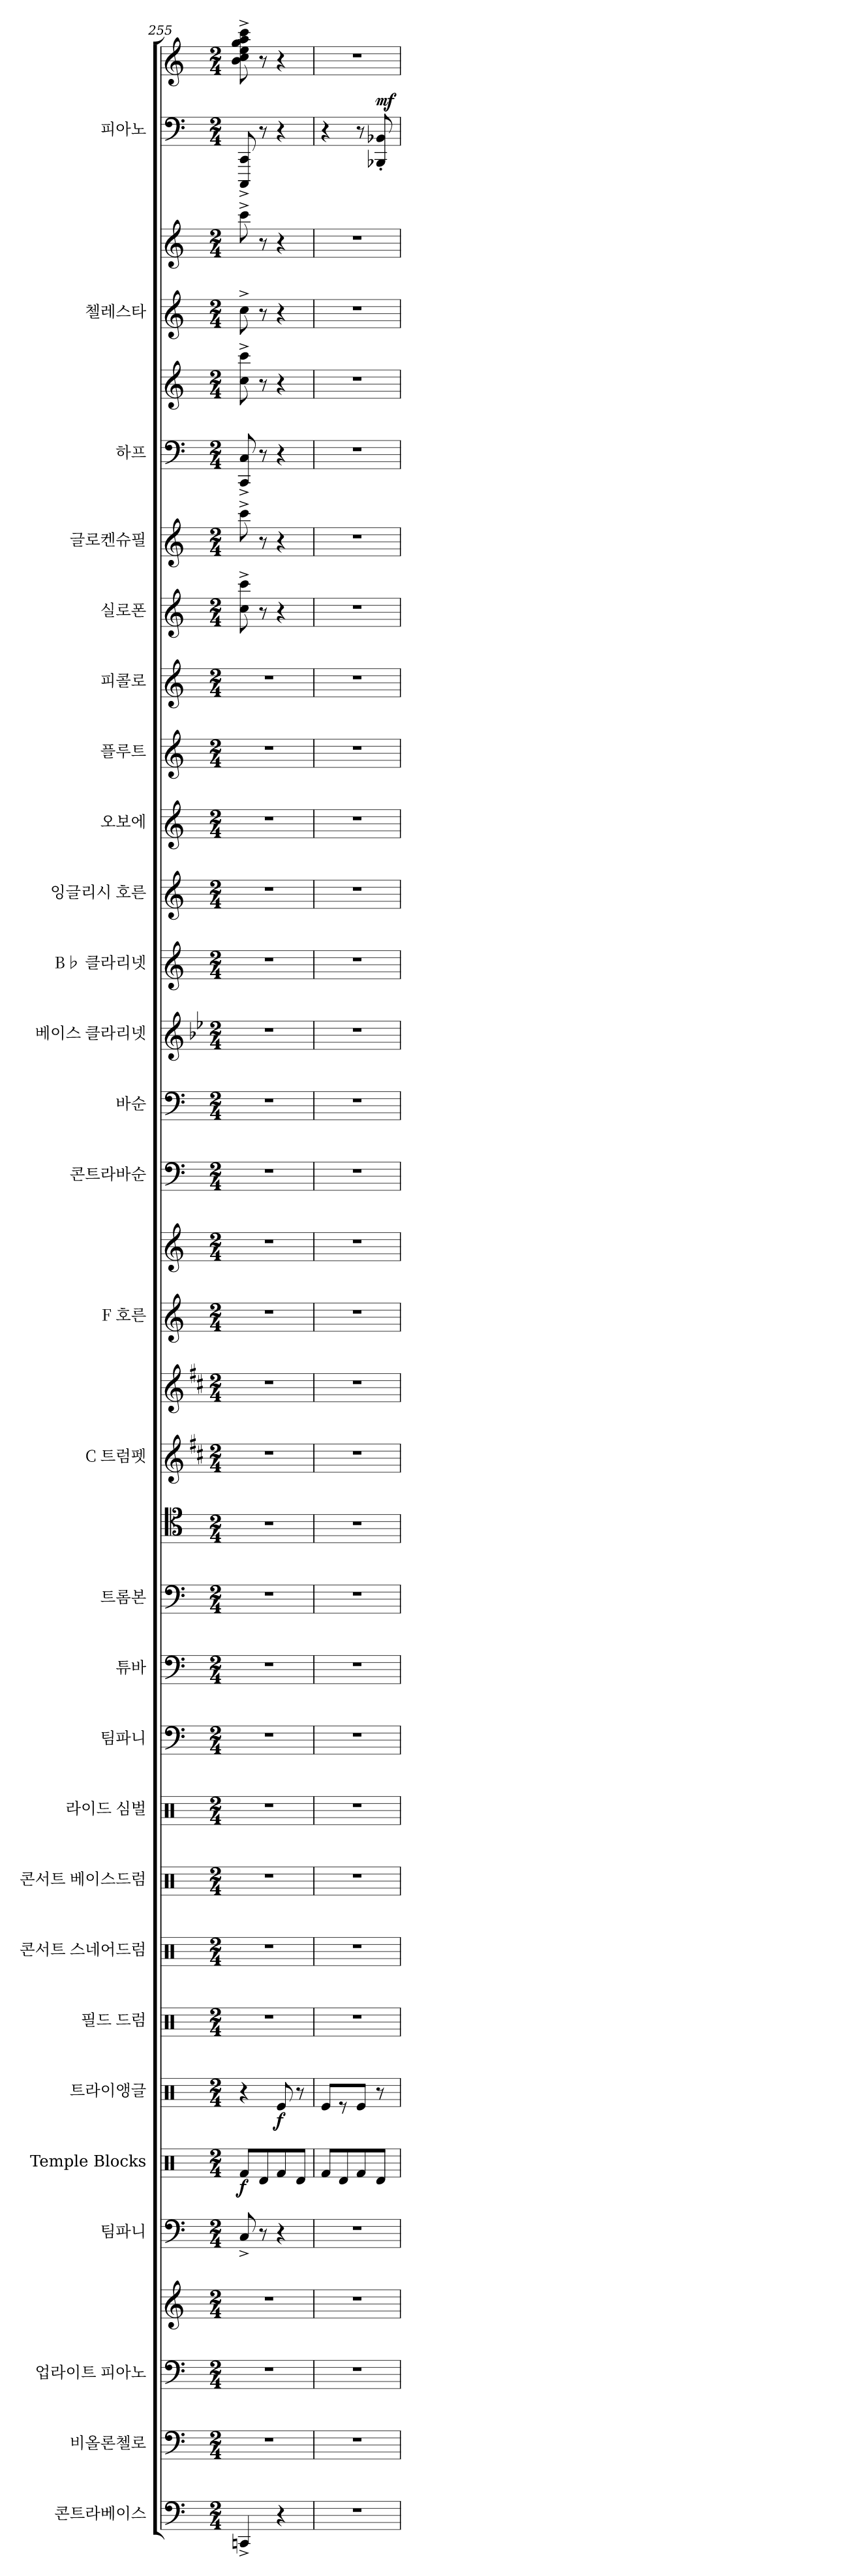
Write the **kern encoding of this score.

**kern	**kern	**kern	**kern	**kern	**kern	**dynam	**kern	**dynam	**kern	**kern	**kern	**kern	**kern	**kern	**kern	**kern	**kern	**kern	**kern	**kern	**kern	**kern	**kern	**kern	**kern	**kern	**kern	**kern	**kern	**kern	**kern	**kern	**kern	**kern	**kern	**kern	**dynam
*part28	*part27	*part26	*part26	*part25	*part24	*part24	*part23	*part23	*part22	*part21	*part20	*part19	*part18	*part17	*part16	*part16	*part15	*part15	*part14	*part14	*part13	*part12	*part11	*part10	*part9	*part8	*part7	*part6	*part5	*part4	*part3	*part3	*part2	*part2	*part1	*part1	*part1
*staff35	*staff34	*staff33	*staff32	*staff31	*staff30	*staff30	*staff29	*staff29	*staff28	*staff27	*staff26	*staff25	*staff24	*staff23	*staff22	*staff21	*staff20	*staff19	*staff18	*staff17	*staff16	*staff15	*staff14	*staff13	*staff12	*staff11	*staff10	*staff9	*staff8	*staff7	*staff6	*staff5	*staff4	*staff3	*staff2	*staff1	*staff1/2
*I"콘트라베이스	*I"비올론첼로	*I"업라이트 피아노	*	*I"팀파니	*I"Temple Blocks	*	*I"트라이앵글	*	*I"필드 드럼	*I"콘서트 스네어드럼	*I"콘서트 베이스드럼	*I"라이드 심벌	*I"팀파니	*I"튜바	*I"트롬본	*	*I"C 트럼펫	*	*I"F 호른	*	*I"콘트라바순	*I"바순	*I"베이스 클라리넷	*I"B♭ 클라리넷	*I"잉글리시 호른	*I"오보에	*I"플루트	*I"피콜로	*I"실로폰	*I"글로켄슈필	*I"하프	*	*I"첼레스타	*	*I"피아노	*	*
*	*	*	*	*	*I'Tmp. Bl.	*	*	*	*	*	*	*	*	*	*	*	*	*	*	*	*	*	*	*	*	*	*	*	*	*	*	*	*	*	*	*	*
*clefF4	*clefF4	*clefF4	*clefG2	*clefF4	*clefX	*	*clefX	*	*clefX	*clefX	*clefX	*clefX	*clefF4	*clefF4	*clefF4	*clefC4	*clefG2	*clefG2	*clefG2	*clefG2	*clefF4	*clefF4	*clefG2	*clefG2	*clefG2	*clefG2	*clefG2	*clefG2	*clefG2	*clefG2	*clefF4	*clefG2	*clefG2	*clefG2	*clefF4	*clefG2	*
*ITrd7c12	*	*	*	*	*	*	*	*	*	*	*	*	*	*	*	*	*ITrd1c2	*ITrd1c2	*ITrd4c7	*ITrd4c7	*ITrd7c12	*	*ITrd8c14	*ITrd1c2	*ITrd4c7	*	*	*ITrd-7c-12	*ITrd-7c-12	*ITrd-14c-24	*	*	*ITrd-7c-12	*ITrd-7c-12	*	*	*
*k[]	*k[]	*k[]	*k[]	*k[]	*k[]	*	*k[]	*	*k[]	*k[]	*k[]	*k[]	*k[]	*k[]	*k[]	*k[]	*k[]	*k[]	*k[b-]	*k[b-]	*k[]	*k[]	*k[b-e-]	*k[b-e-]	*k[b-]	*k[]	*k[]	*k[]	*k[]	*k[]	*k[]	*k[]	*k[]	*k[]	*k[]	*k[]	*
*M2/4	*M2/4	*M2/4	*M2/4	*M2/4	*M2/4	*	*M2/4	*	*M2/4	*M2/4	*M2/4	*M2/4	*M2/4	*M2/4	*M2/4	*M2/4	*M2/4	*M2/4	*M2/4	*M2/4	*M2/4	*M2/4	*M2/4	*M2/4	*M2/4	*M2/4	*M2/4	*M2/4	*M2/4	*M2/4	*M2/4	*M2/4	*M2/4	*M2/4	*M2/4	*M2/4	*
=255	=255	=255	=255	=255	=255	=255	=255	=255	=255	=255	=255	=255	=255	=255	=255	=255	=255	=255	=255	=255	=255	=255	=255	=255	=255	=255	=255	=255	=255	=255	=255	=255	=255	=255	=255	=255	=255
!	!	!	!	!	!	!LO:DY:b	!	!	!	!	!	!	!	!	!	!	!	!	!	!	!	!	!	!	!	!	!	!	!	!	!	!	!	!	!	!	!
4CCCn^/	2r	2r	2r	8C^/	8Rf/L	f	4r	.	2r	2r	2r	2r	2r	2r	2r	2r	2r	2r	2r	2r	2r	2r	2r	2r	2r	2r	2r	2r	8ccc\^ 8cccc\^	8ccccc^\	8CC/^ 8C/^	8cc\^ 8ccc\^	8ccc^\	8cccc^\	8CCC/^ 8CC/^	8b\^ 8cc\^ 8ee\^ 8gg\^ 8aa\^ 8ccc\^	.
.	.	.	.	8r	8Rd/	.	.	.	.	.	.	.	.	.	.	.	.	.	.	.	.	.	.	.	.	.	.	.	8r	8r	8r	8r	8r	8r	8r	8r	.
!	!	!	!	!	!	!	!	!LO:DY:b	!	!	!	!	!	!	!	!	!	!	!	!	!	!	!	!	!	!	!	!	!	!	!	!	!	!	!	!	!
4r	.	.	.	4r	8Rf/	.	8Re/	f	.	.	.	.	.	.	.	.	.	.	.	.	.	.	.	.	.	.	.	.	4r	4r	4r	4r	4r	4r	4r	4r	.
.	.	.	.	.	8Rd/J	.	8r	.	.	.	.	.	.	.	.	.	.	.	.	.	.	.	.	.	.	.	.	.	.	.	.	.	.	.	.	.	.
=256	=256	=256	=256	=256	=256	=256	=256	=256	=256	=256	=256	=256	=256	=256	=256	=256	=256	=256	=256	=256	=256	=256	=256	=256	=256	=256	=256	=256	=256	=256	=256	=256	=256	=256	=256	=256	=256
2r	2r	2r	2r	2r	8Rf/L	.	8Re/L	.	2r	2r	2r	2r	2r	2r	2r	2r	2r	2r	2r	2r	2r	2r	2r	2r	2r	2r	2r	2r	2r	2r	2r	2r	2r	2r	4r	2r	.
.	.	.	.	.	8Rd/	.	8r	.	.	.	.	.	.	.	.	.	.	.	.	.	.	.	.	.	.	.	.	.	.	.	.	.	.	.	.	.	.
.	.	.	.	.	8Rf/	.	8Re/J	.	.	.	.	.	.	.	.	.	.	.	.	.	.	.	.	.	.	.	.	.	.	.	.	.	.	.	8r	.	.
!	!	!	!	!	!	!	!	!	!	!	!	!	!	!	!	!	!	!	!	!	!	!	!	!	!	!	!	!	!	!	!	!	!	!	!	!	!LO:DY:a=2
.	.	.	.	.	8Rd/J	.	8r	.	.	.	.	.	.	.	.	.	.	.	.	.	.	.	.	.	.	.	.	.	.	.	.	.	.	.	8BBB-X/' 8BB-X/'	.	mf
=	=	=	=	=	=	=	=	=	=	=	=	=	=	=	=	=	=	=	=	=	=	=	=	=	=	=	=	=	=	=	=	=	=	=	=	=	=
*-	*-	*-	*-	*-	*-	*-	*-	*-	*-	*-	*-	*-	*-	*-	*-	*-	*-	*-	*-	*-	*-	*-	*-	*-	*-	*-	*-	*-	*-	*-	*-	*-	*-	*-	*-	*-	*-
